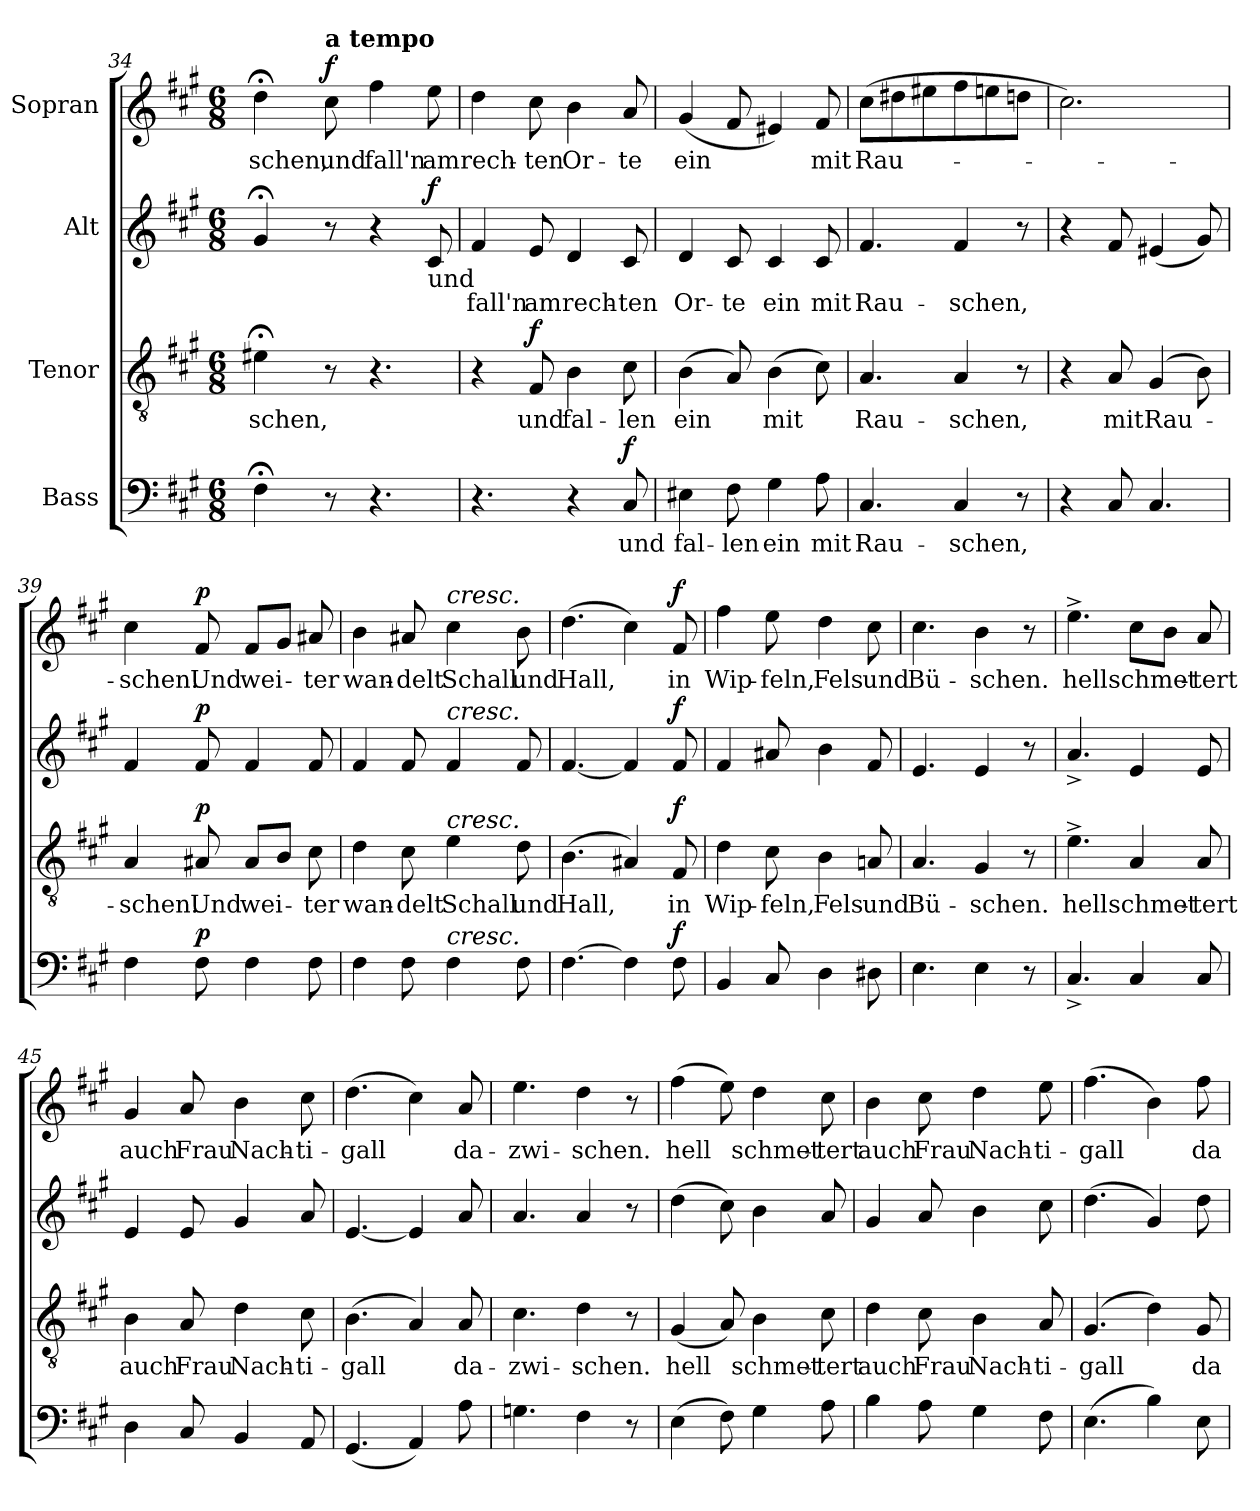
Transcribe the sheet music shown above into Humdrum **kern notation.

**kern	**text	**dynam	**kern	**text	**dynam	**kern	**text	**dynam	**kern	**text	**dynam
*part4	*part4	*part4	*part3	*part3	*part3	*part2	*part2	*part2	*part1	*part1	*part1
*staff4	*staff4	*staff4	*staff3	*staff3	*staff3	*staff2	*staff2	*staff2	*staff1	*staff1	*staff1
*I"Bass	*	*	*I"Tenor	*	*	*I"Alt	*	*	*I"Sopran	*	*
*clefF4	*	*	*clefGv2	*	*	*clefG2	*	*	*clefG2	*	*
*k[f#c#g#]	*	*	*k[f#c#g#]	*	*	*k[f#c#g#]	*	*	*k[f#c#g#]	*	*
*M6/8	*	*	*M6/8	*	*	*M6/8	*	*	*M6/8	*	*
=34	=34	=34	=34	=34	=34	=34	=34	=34	=34	=34	=34
4F#;<\	.	.	4e#X;<\	-schen,	.	4g#;</	.	.	4dd;<\	-schen,	.
!	!	!	!	!	!	!	!	!	!LO:TX:a:B:t=a tempo	!	!
!	!	!	!	!	!	!	!	!	!	!	!LO:DY:a
8r	.	.	8r	.	.	8r	.	.	8cc#\	und	f
4.r	.	.	4.r	.	.	4r	.	.	4ff#\	fall'n	.
!	!	!	!	!	!	!LO:TX:b:t=und	!	!	!	!	!
!	!	!	!	!	!	!	!	!LO:DY:a	!	!	!
.	.	.	.	.	.	8c#/	.	f	8ee\	am	.
!!LO:LB:g=z
=35	=35	=35	=35	=35	=35	=35	=35	=35	=35	=35	=35
4.r	.	.	4r	.	.	4f#/	fall'n	.	4dd\	rech-	.
!	!	!	!	!	!LO:DY:a	!	!	!	!	!	!
.	.	.	8F#/	und	f	8e/	am	.	8cc#\	-ten	.
4r	.	.	4B\	fal-	.	4d/	rech-	.	4b\	Or-	.
!	!	!LO:DY:a	!	!	!	!	!	!	!	!	!
8C#/	und	f	8c#\	-len	.	8c#/	-ten	.	8a/	-te	.
=36	=36	=36	=36	=36	=36	=36	=36	=36	=36	=36	=36
4E#X\	fal-	.	(4B\	ein	.	4d/	Or-	.	(4g#/	ein	.
8F#\	-len	.	8A/)	.	.	8c#/	-te	.	8f#/	.	.
4G#\	ein	.	(4B\	mit	.	4c#/	ein	.	4e#X/)	.	.
8A\	mit	.	8c#\)	.	.	8c#/	mit	.	8f#/	mit	.
=37	=37	=37	=37	=37	=37	=37	=37	=37	=37	=37	=37
4.C#/	Rau-	.	4.A/	Rau-	.	4.f#/	Rau-	.	(8cc#\L	Rau-	.
.	.	.	.	.	.	.	.	.	8dd#X\	.	.
.	.	.	.	.	.	.	.	.	8ee#X\	.	.
4C#/	-schen,	.	4A/	-schen,	.	4f#/	-schen,	.	8ff#\	.	.
.	.	.	.	.	.	.	.	.	8een\	.	.
8r	.	.	8r	.	.	8r	.	.	8ddn\J	.	.
=38	=38	=38	=38	=38	=38	=38	=38	=38	=38	=38	=38
4r	.	.	4r	.	.	4r	.	.	2.cc#\)	.	.
8C#/	.	.	8A/	mit	.	8f#/	.	.	.	.	.
4.C#/	.	.	(4G#/	Rau-	.	(4e#X/	.	.	.	.	.
.	.	.	8B\)	.	.	8g#/)	.	.	.	.	.
=39	=39	=39	=39	=39	=39	=39	=39	=39	=39	=39	=39
4F#\	.	.	4A/	-schen.	.	4f#/	.	.	4cc#\	-schen.	.
!	!	!LO:DY:a	!	!	!LO:DY:a	!	!	!LO:DY:a	!	!	!LO:DY:a
8F#\	.	p	8A#X/	Und	p	8f#/	.	p	8f#/	Und	p
4F#\	.	.	8A#/L	wei-	.	4f#/	.	.	8f#/L	wei-	.
.	.	.	8B/J	.	.	.	.	.	8g#/J	.	.
8F#\	.	.	8c#\	-ter	.	8f#/	.	.	8a#X/	-ter	.
!!LO:PB:g=z
=40	=40	=40	=40	=40	=40	=40	=40	=40	=40	=40	=40
4F#\	.	.	4d\	wan-	.	4f#/	.	.	4b\	wan-	.
8F#\	.	.	8c#\	-delt	.	8f#/	.	.	8a#X/	-delt	.
!	!	!	!	!	!	!	!	!	!LO:TX:a:i:t=cresc.	!	!
!	!	!	!	!	!	!LO:TX:a:i:t=cresc.	!	!	!	!	!
!	!	!	!LO:TX:a:i:t=cresc.	!	!	!	!	!	!	!	!
!LO:TX:a:i:t=cresc.	!	!	!	!	!	!	!	!	!	!	!
4F#\	.	.	4e\	Schall	.	4f#/	.	.	4cc#\	Schall	.
8F#\	.	.	8d\	und	.	8f#/	.	.	8b\	und	.
=41	=41	=41	=41	=41	=41	=41	=41	=41	=41	=41	=41
[4.F#\	.	.	(4.B\	Hall,	.	[4.f#/	.	.	(4.dd\	Hall,	.
4F#\]	.	.	4A#X/)	.	.	4f#/]	.	.	4cc#\)	.	.
!	!	!LO:DY:a	!	!	!LO:DY:a	!	!	!LO:DY:a	!	!	!LO:DY:a
8F#\	.	f	8F#/	in	f	8f#/	.	f	8f#/	in	f
=42	=42	=42	=42	=42	=42	=42	=42	=42	=42	=42	=42
4BB/	.	.	4d\	Wip-	.	4f#/	.	.	4ff#\	Wip-	.
8C#/	.	.	8c#\	-feln,	.	8a#X/	.	.	8ee\	-feln,	.
4D\	.	.	4B\	Fels	.	4b\	.	.	4dd\	Fels	.
8D#X\	.	.	8An/	und	.	8f#/	.	.	8cc#\	und	.
=43	=43	=43	=43	=43	=43	=43	=43	=43	=43	=43	=43
4.E\	.	.	4.A/	Bü-	.	4.e/	.	.	4.cc#\	Bü-	.
4E\	.	.	4G#/	-schen.	.	4e/	.	.	4b\	-schen.	.
8r	.	.	8r	.	.	8r	.	.	8r	.	.
=44	=44	=44	=44	=44	=44	=44	=44	=44	=44	=44	=44
4.C#^/	.	.	4.e^\	hell	.	4.a^/	.	.	4.ee^\	hell	.
4C#/	.	.	4A/	schmet-	.	4e/	.	.	8cc#\L	schmet-	.
.	.	.	.	.	.	.	.	.	8b\J	.	.
8C#/	.	.	8A/	-tert	.	8e/	.	.	8a/	-tert	.
!!LO:LB:g=z
=45	=45	=45	=45	=45	=45	=45	=45	=45	=45	=45	=45
4D\	.	.	4B\	auch	.	4e/	.	.	4g#/	auch	.
8C#/	.	.	8A/	Frau	.	8e/	.	.	8a/	Frau	.
4BB/	.	.	4d\	Nach-	.	4g#/	.	.	4b\	Nach-	.
8AA/	.	.	8c#\	-ti-	.	8a/	.	.	8cc#\	-ti-	.
=46	=46	=46	=46	=46	=46	=46	=46	=46	=46	=46	=46
(4.GG#/	.	.	(4.B\	-gall	.	[4.e/	.	.	(4.dd\	-gall	.
4AA/)	.	.	4A/)	.	.	4e/]	.	.	4cc#\)	.	.
8A\	.	.	8A/	da-	.	8a/	.	.	8a/	da-	.
=47	=47	=47	=47	=47	=47	=47	=47	=47	=47	=47	=47
4.Gn\	.	.	4.c#\	-zwi-	.	4.a/	.	.	4.ee\	-zwi-	.
4F#\	.	.	4d\	-schen.	.	4a/	.	.	4dd\	-schen.	.
8r	.	.	8r	.	.	8r	.	.	8r	.	.
=48	=48	=48	=48	=48	=48	=48	=48	=48	=48	=48	=48
(4E\	.	.	(4G#/	hell	.	(4dd\	.	.	(4ff#\	hell	.
8F#\)	.	.	8A/)	.	.	8cc#\)	.	.	8ee\)	.	.
4G#\	.	.	4B\	schmet-	.	4b\	.	.	4dd\	schmet-	.
8A\	.	.	8c#\	-tert	.	8a/	.	.	8cc#\	-tert	.
=49	=49	=49	=49	=49	=49	=49	=49	=49	=49	=49	=49
4B\	.	.	4d\	auch	.	4g#/	.	.	4b\	auch	.
8A\	.	.	8c#\	Frau	.	8a/	.	.	8cc#\	Frau	.
4G#\	.	.	4B\	Nach-	.	4b\	.	.	4dd\	Nach-	.
8F#\	.	.	8A/	-ti-	.	8cc#\	.	.	8ee\	-ti-	.
!!LO:LB:g=z
=50	=50	=50	=50	=50	=50	=50	=50	=50	=50	=50	=50
(4.E\	.	.	(4.G#/	-gall	.	(4.dd\	.	.	(4.ff#\	-gall	.
4B\)	.	.	4d\)	.	.	4g#/)	.	.	4b\)	.	.
8E\	.	.	8G#/	da-	.	8dd\	.	.	8ff#\	da-	.
=	=	=	=	=	=	=	=	=	=	=	=
*-	*-	*-	*-	*-	*-	*-	*-	*-	*-	*-	*-
